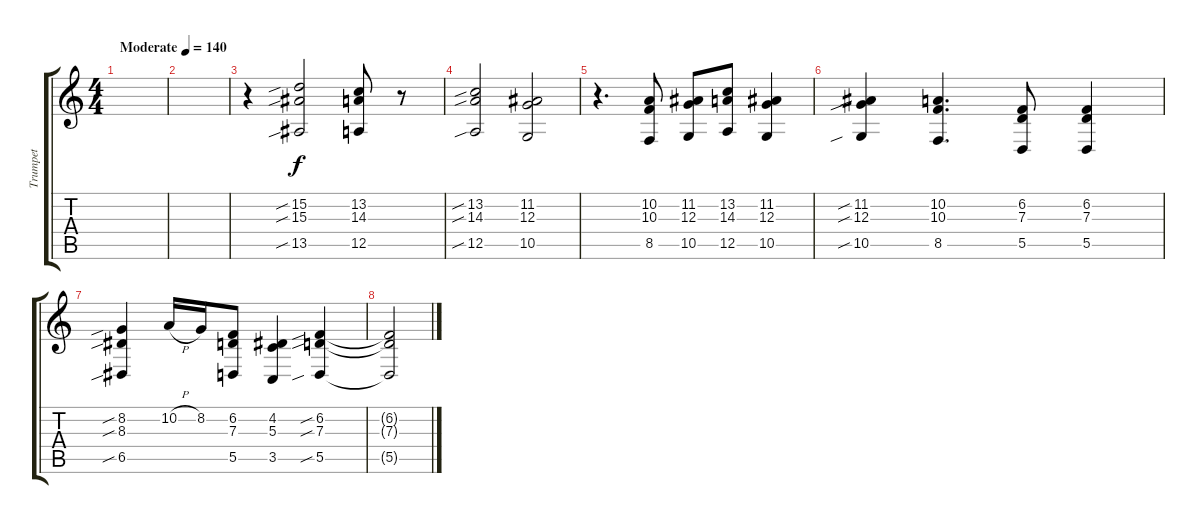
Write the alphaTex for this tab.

\track ("Trumpet" "Trumpet") {instrument trumpet}
\staff {score tabs}
\tuning (E4 B3 G3 D3 A2 E2) {hide}
\ts (4 4)
\tempo (140 "Moderate")
\clef g2
\ks c
|
|
r.4 (15.2{sib} 15.3{sib} 13.5{sib}).2 (13.2 14.3 12.5).8 r.8 |
(13.2{sib} 14.3{sib} 12.5{sib}).2 (11.2 12.3 10.5).2 |
r.4{d} (10.2 10.3 8.5).8 (11.2 12.3 10.5).8 (13.2 14.3 12.5).8 (11.2 12.3 10.5).4 |
(11.2{sib} 12.3{sib} 10.5{sib}).4 (10.2 10.3 8.5).4{d} (6.2 7.3 5.5).8 (6.2 7.3 5.5).4 |
(8.2{sib} 8.3{sib} 6.5{sib}).4 10.2{h}.16 8.2.16 (6.2 7.3 5.5).8 (4.2 5.3 3.5).4 (6.2{sib} 7.3{sib} 5.5{sib}).4 |
(6.2{t} 7.3{t} 5.5{t}).2
